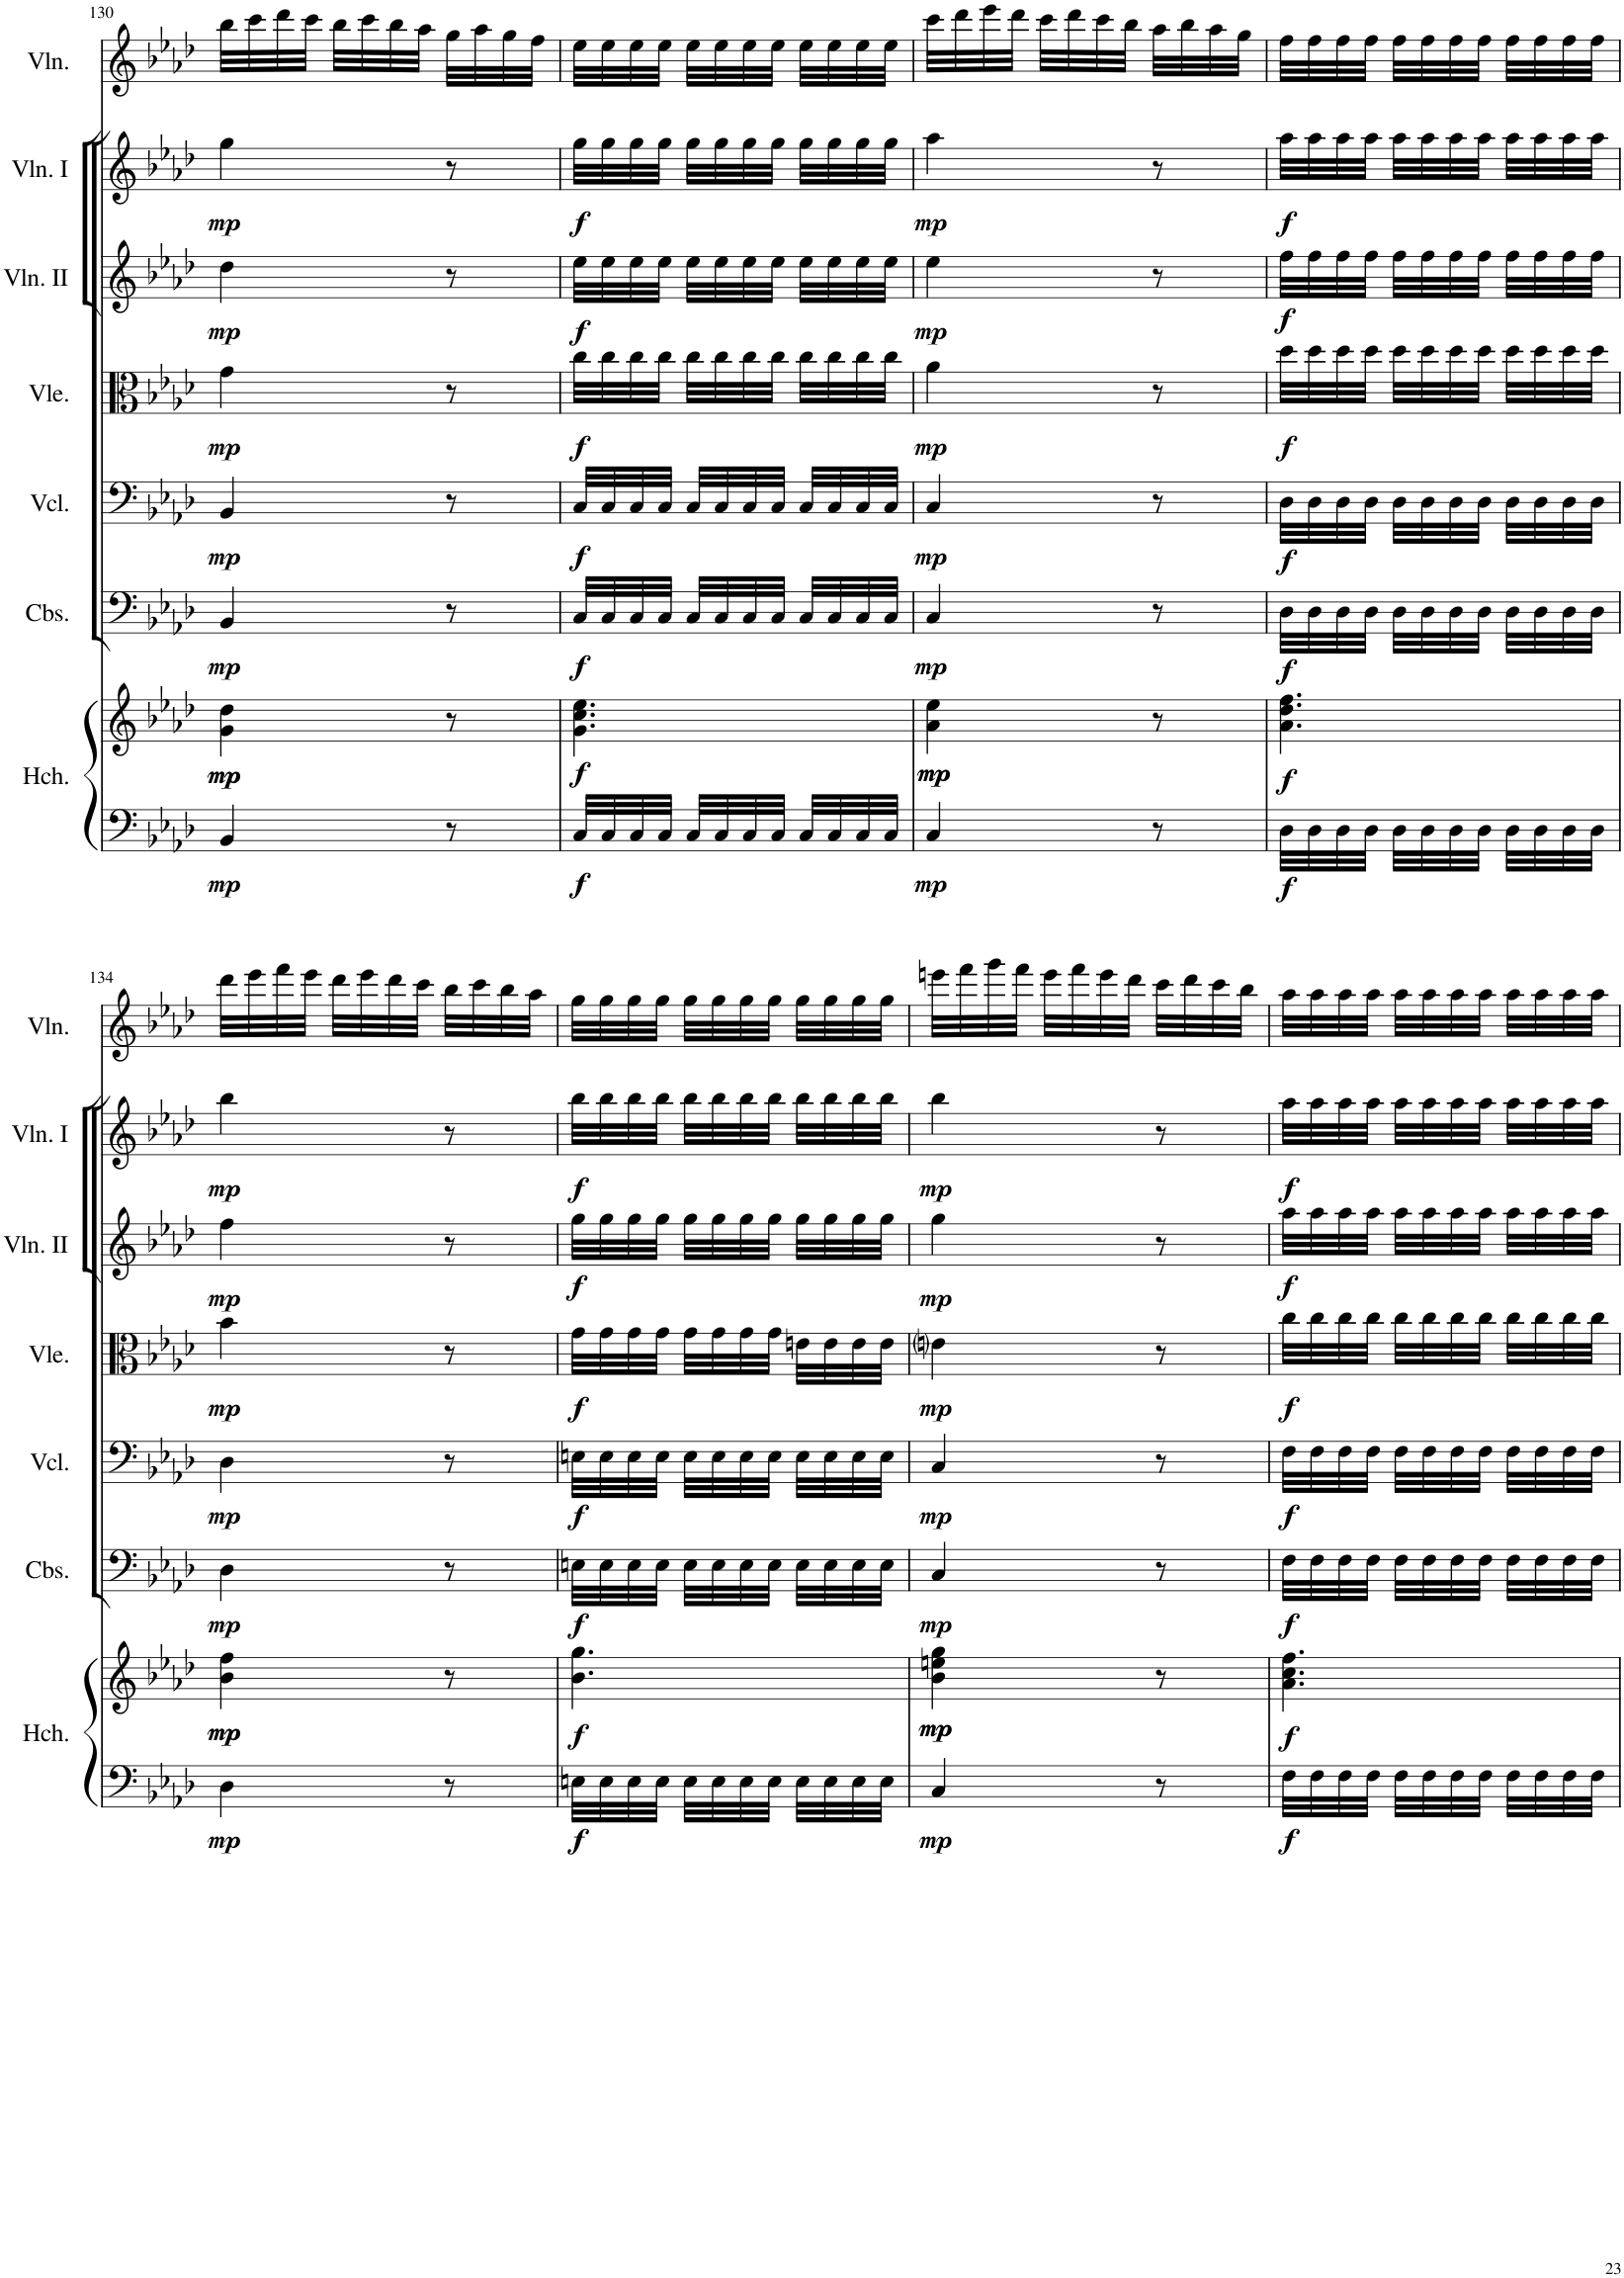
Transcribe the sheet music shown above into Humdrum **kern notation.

**kern	**kern	**dynam	**kern	**dynam	**kern	**dynam	**kern	**dynam	**kern	**dynam	**kern	**dynam	**kern
*part7	*part7	*part7	*part6	*part6	*part5	*part5	*part4	*part4	*part3	*part3	*part2	*part2	*part1
*staff8	*staff7	*staff7/8	*staff6	*staff6	*staff5	*staff5	*staff4	*staff4	*staff3	*staff3	*staff2	*staff2	*staff1
*I"Organ or Harpsichord	*	*	*I"Contrabassi	*	*I"Violoncelli	*	*I"Viole	*	*I"Violino II	*	*I"Violino I	*	*I"Violino principale
*I'Hch.	*	*	*I'Cbs.	*	*I'Vcl.	*	*I'Vle.	*	*I'Vln. II	*	*I'Vln. I	*	*I'Vln.
!!LO:PB:g=z
*clefF4	*clefG2	*	*clefF4	*	*clefF4	*	*clefC3	*	*clefG2	*	*clefG2	*	*clefG2
*	*	*	*Trd7c12	*	*	*	*	*	*	*	*	*	*
*k[b-e-a-d-]	*k[b-e-a-d-]	*	*k[b-e-a-d-]	*	*k[b-e-a-d-]	*	*k[b-e-a-d-]	*	*k[b-e-a-d-]	*	*k[b-e-a-d-]	*	*k[b-e-a-d-]
*M3/8	*M3/8	*	*M3/8	*	*M3/8	*	*M3/8	*	*M3/8	*	*M3/8	*	*M3/8
=130	=130	=130	=130	=130	=130	=130	=130	=130	=130	=130	=130	=130	=130
!	!	!LO:DY:b=2	!	!	!	!	!	!	!	!	!	!	!
!	!	!LO:DY:n=1:b	!	!	!	!	!	!	!	!	!	!	!
!	!	!LO:DY:n=2:b	!	!LO:DY:b	!	!LO:DY:b	!	!LO:DY:b	!	!LO:DY:b	!	!LO:DY:b	!
4BB-/	4g\ 4dd-\	mp mp mp	4BB-/	mp	4BB-/	mp	4g\	mp	4dd-\	mp	4gg\	mp	32bb-\LLL
.	.	.	.	.	.	.	.	.	.	.	.	.	32ccc\
.	.	.	.	.	.	.	.	.	.	.	.	.	32ddd-\
.	.	.	.	.	.	.	.	.	.	.	.	.	32ccc\JJJ
.	.	.	.	.	.	.	.	.	.	.	.	.	32bb-\LLL
.	.	.	.	.	.	.	.	.	.	.	.	.	32ccc\
.	.	.	.	.	.	.	.	.	.	.	.	.	32bb-\
.	.	.	.	.	.	.	.	.	.	.	.	.	32aa-\JJJ
8r	8r	.	8r	.	8r	.	8r	.	8r	.	8r	.	32gg\LLL
.	.	.	.	.	.	.	.	.	.	.	.	.	32aa-\
.	.	.	.	.	.	.	.	.	.	.	.	.	32gg\
.	.	.	.	.	.	.	.	.	.	.	.	.	32ff\JJJ
=131	=131	=131	=131	=131	=131	=131	=131	=131	=131	=131	=131	=131	=131
!	!	!LO:DY:b=2	!	!	!	!	!	!	!	!	!	!	!
!	!	!LO:DY:n=1:b	!	!LO:DY:b	!	!LO:DY:b	!	!LO:DY:b	!	!LO:DY:b	!	!LO:DY:b	!
32C/LLL	4.g\ 4.cc\ 4.ee-\	f f	32C/LLL	f	32C/LLL	f	32cc\LLL	f	32ee-\LLL	f	32gg\LLL	f	32ee-\LLL
32C/	.	.	32C/	.	32C/	.	32cc\	.	32ee-\	.	32gg\	.	32ee-\
32C/	.	.	32C/	.	32C/	.	32cc\	.	32ee-\	.	32gg\	.	32ee-\
32C/JJJ	.	.	32C/JJJ	.	32C/JJJ	.	32cc\JJJ	.	32ee-\JJJ	.	32gg\JJJ	.	32ee-\JJJ
32C/LLL	.	.	32C/LLL	.	32C/LLL	.	32cc\LLL	.	32ee-\LLL	.	32gg\LLL	.	32ee-\LLL
32C/	.	.	32C/	.	32C/	.	32cc\	.	32ee-\	.	32gg\	.	32ee-\
32C/	.	.	32C/	.	32C/	.	32cc\	.	32ee-\	.	32gg\	.	32ee-\
32C/JJJ	.	.	32C/JJJ	.	32C/JJJ	.	32cc\JJJ	.	32ee-\JJJ	.	32gg\JJJ	.	32ee-\JJJ
32C/LLL	.	.	32C/LLL	.	32C/LLL	.	32cc\LLL	.	32ee-\LLL	.	32gg\LLL	.	32ee-\LLL
32C/	.	.	32C/	.	32C/	.	32cc\	.	32ee-\	.	32gg\	.	32ee-\
32C/	.	.	32C/	.	32C/	.	32cc\	.	32ee-\	.	32gg\	.	32ee-\
32C/JJJ	.	.	32C/JJJ	.	32C/JJJ	.	32cc\JJJ	.	32ee-\JJJ	.	32gg\JJJ	.	32ee-\JJJ
=132	=132	=132	=132	=132	=132	=132	=132	=132	=132	=132	=132	=132	=132
!	!	!LO:DY:b=2	!	!	!	!	!	!	!	!	!	!	!
!	!	!LO:DY:n=1:b	!	!	!	!	!	!	!	!	!	!	!
!	!	!LO:DY:n=2:b	!	!LO:DY:b	!	!LO:DY:b	!	!LO:DY:b	!	!LO:DY:b	!	!LO:DY:b	!
4C/	4a-\ 4ee-\	mp mp mp	4C/	mp	4C/	mp	4a-\	mp	4ee-\	mp	4aa-\	mp	32ccc\LLL
.	.	.	.	.	.	.	.	.	.	.	.	.	32ddd-\
.	.	.	.	.	.	.	.	.	.	.	.	.	32eee-\
.	.	.	.	.	.	.	.	.	.	.	.	.	32ddd-\JJJ
.	.	.	.	.	.	.	.	.	.	.	.	.	32ccc\LLL
.	.	.	.	.	.	.	.	.	.	.	.	.	32ddd-\
.	.	.	.	.	.	.	.	.	.	.	.	.	32ccc\
.	.	.	.	.	.	.	.	.	.	.	.	.	32bb-\JJJ
8r	8r	.	8r	.	8r	.	8r	.	8r	.	8r	.	32aa-\LLL
.	.	.	.	.	.	.	.	.	.	.	.	.	32bb-\
.	.	.	.	.	.	.	.	.	.	.	.	.	32aa-\
.	.	.	.	.	.	.	.	.	.	.	.	.	32gg\JJJ
=133	=133	=133	=133	=133	=133	=133	=133	=133	=133	=133	=133	=133	=133
!	!	!LO:DY:b=2	!	!	!	!	!	!	!	!	!	!	!
!	!	!LO:DY:n=1:b	!	!LO:DY:b	!	!LO:DY:b	!	!LO:DY:b	!	!LO:DY:b	!	!LO:DY:b	!
32D-\LLL	4.a-\ 4.dd-\ 4.ff\	f f	32D-\LLL	f	32D-\LLL	f	32dd-\LLL	f	32ff\LLL	f	32aa-\LLL	f	32ff\LLL
32D-\	.	.	32D-\	.	32D-\	.	32dd-\	.	32ff\	.	32aa-\	.	32ff\
32D-\	.	.	32D-\	.	32D-\	.	32dd-\	.	32ff\	.	32aa-\	.	32ff\
32D-\JJJ	.	.	32D-\JJJ	.	32D-\JJJ	.	32dd-\JJJ	.	32ff\JJJ	.	32aa-\JJJ	.	32ff\JJJ
32D-\LLL	.	.	32D-\LLL	.	32D-\LLL	.	32dd-\LLL	.	32ff\LLL	.	32aa-\LLL	.	32ff\LLL
32D-\	.	.	32D-\	.	32D-\	.	32dd-\	.	32ff\	.	32aa-\	.	32ff\
32D-\	.	.	32D-\	.	32D-\	.	32dd-\	.	32ff\	.	32aa-\	.	32ff\
32D-\JJJ	.	.	32D-\JJJ	.	32D-\JJJ	.	32dd-\JJJ	.	32ff\JJJ	.	32aa-\JJJ	.	32ff\JJJ
32D-\LLL	.	.	32D-\LLL	.	32D-\LLL	.	32dd-\LLL	.	32ff\LLL	.	32aa-\LLL	.	32ff\LLL
32D-\	.	.	32D-\	.	32D-\	.	32dd-\	.	32ff\	.	32aa-\	.	32ff\
32D-\	.	.	32D-\	.	32D-\	.	32dd-\	.	32ff\	.	32aa-\	.	32ff\
32D-\JJJ	.	.	32D-\JJJ	.	32D-\JJJ	.	32dd-\JJJ	.	32ff\JJJ	.	32aa-\JJJ	.	32ff\JJJ
!!LO:LB:g=z
=134	=134	=134	=134	=134	=134	=134	=134	=134	=134	=134	=134	=134	=134
!	!	!LO:DY:b=2	!	!	!	!	!	!	!	!	!	!	!
!	!	!LO:DY:n=1:b	!	!	!	!	!	!	!	!	!	!	!
!	!	!LO:DY:n=2:b	!	!LO:DY:b	!	!LO:DY:b	!	!LO:DY:b	!	!LO:DY:b	!	!LO:DY:b	!
4D-\	4b-\ 4ff\	mp mp mp	4D-\	mp	4D-\	mp	4b-\	mp	4ff\	mp	4bb-\	mp	32ddd-\LLL
.	.	.	.	.	.	.	.	.	.	.	.	.	32eee-\
.	.	.	.	.	.	.	.	.	.	.	.	.	32fff\
.	.	.	.	.	.	.	.	.	.	.	.	.	32eee-\JJJ
.	.	.	.	.	.	.	.	.	.	.	.	.	32ddd-\LLL
.	.	.	.	.	.	.	.	.	.	.	.	.	32eee-\
.	.	.	.	.	.	.	.	.	.	.	.	.	32ddd-\
.	.	.	.	.	.	.	.	.	.	.	.	.	32ccc\JJJ
8r	8r	.	8r	.	8r	.	8r	.	8r	.	8r	.	32bb-\LLL
.	.	.	.	.	.	.	.	.	.	.	.	.	32ccc\
.	.	.	.	.	.	.	.	.	.	.	.	.	32bb-\
.	.	.	.	.	.	.	.	.	.	.	.	.	32aa-\JJJ
=135	=135	=135	=135	=135	=135	=135	=135	=135	=135	=135	=135	=135	=135
!	!	!LO:DY:b=2	!	!	!	!	!	!	!	!	!	!	!
!	!	!LO:DY:n=1:b	!	!LO:DY:b	!	!LO:DY:b	!	!LO:DY:b	!	!LO:DY:b	!	!LO:DY:b	!
32En\LLL	4.b-\ 4.gg\	f f	32En\LLL	f	32En\LLL	f	32g\LLL	f	32gg\LLL	f	32bb-\LLL	f	32gg\LLL
32E\	.	.	32E\	.	32E\	.	32g\	.	32gg\	.	32bb-\	.	32gg\
32E\	.	.	32E\	.	32E\	.	32g\	.	32gg\	.	32bb-\	.	32gg\
32E\JJJ	.	.	32E\JJJ	.	32E\JJJ	.	32g\JJJ	.	32gg\JJJ	.	32bb-\JJJ	.	32gg\JJJ
32E\LLL	.	.	32E\LLL	.	32E\LLL	.	32g\LLL	.	32gg\LLL	.	32bb-\LLL	.	32gg\LLL
32E\	.	.	32E\	.	32E\	.	32g\	.	32gg\	.	32bb-\	.	32gg\
32E\	.	.	32E\	.	32E\	.	32g\	.	32gg\	.	32bb-\	.	32gg\
32E\JJJ	.	.	32E\JJJ	.	32E\JJJ	.	32g\JJJ	.	32gg\JJJ	.	32bb-\JJJ	.	32gg\JJJ
32E\LLL	.	.	32E\LLL	.	32E\LLL	.	32en\LLL	.	32gg\LLL	.	32bb-\LLL	.	32gg\LLL
32E\	.	.	32E\	.	32E\	.	32e\	.	32gg\	.	32bb-\	.	32gg\
32E\	.	.	32E\	.	32E\	.	32e\	.	32gg\	.	32bb-\	.	32gg\
32E\JJJ	.	.	32E\JJJ	.	32E\JJJ	.	32e\JJJ	.	32gg\JJJ	.	32bb-\JJJ	.	32gg\JJJ
=136	=136	=136	=136	=136	=136	=136	=136	=136	=136	=136	=136	=136	=136
!	!	!LO:DY:b=2	!	!	!	!	!	!	!	!	!	!	!
!	!	!LO:DY:n=1:b	!	!	!	!	!	!	!	!	!	!	!
!	!	!LO:DY:n=2:b	!	!LO:DY:b	!	!LO:DY:b	!	!LO:DY:b	!	!LO:DY:b	!	!LO:DY:b	!
4C/	4b-\ 4een\ 4gg\	mp mp mp	4C/	mp	4C/	mp	4eni\	mp	4gg\	mp	4bb-\	mp	32eeen\LLL
.	.	.	.	.	.	.	.	.	.	.	.	.	32fff\
.	.	.	.	.	.	.	.	.	.	.	.	.	32ggg\
.	.	.	.	.	.	.	.	.	.	.	.	.	32fff\JJJ
.	.	.	.	.	.	.	.	.	.	.	.	.	32eee\LLL
.	.	.	.	.	.	.	.	.	.	.	.	.	32fff\
.	.	.	.	.	.	.	.	.	.	.	.	.	32eee\
.	.	.	.	.	.	.	.	.	.	.	.	.	32ddd-\JJJ
8r	8r	.	8r	.	8r	.	8r	.	8r	.	8r	.	32ccc\LLL
.	.	.	.	.	.	.	.	.	.	.	.	.	32ddd-\
.	.	.	.	.	.	.	.	.	.	.	.	.	32ccc\
.	.	.	.	.	.	.	.	.	.	.	.	.	32bb-\JJJ
=137	=137	=137	=137	=137	=137	=137	=137	=137	=137	=137	=137	=137	=137
!	!	!LO:DY:b=2	!	!	!	!	!	!	!	!	!	!	!
!	!	!LO:DY:n=1:b	!	!LO:DY:b	!	!LO:DY:b	!	!LO:DY:b	!	!LO:DY:b	!	!LO:DY:b	!
32F\LLL	4.a-\ 4.cc\ 4.ff\	f f	32F\LLL	f	32F\LLL	f	32cc\LLL	f	32aa-\LLL	f	32aa-\LLL	f	32aa-\LLL
32F\	.	.	32F\	.	32F\	.	32cc\	.	32aa-\	.	32aa-\	.	32aa-\
32F\	.	.	32F\	.	32F\	.	32cc\	.	32aa-\	.	32aa-\	.	32aa-\
32F\JJJ	.	.	32F\JJJ	.	32F\JJJ	.	32cc\JJJ	.	32aa-\JJJ	.	32aa-\JJJ	.	32aa-\JJJ
32F\LLL	.	.	32F\LLL	.	32F\LLL	.	32cc\LLL	.	32aa-\LLL	.	32aa-\LLL	.	32aa-\LLL
32F\	.	.	32F\	.	32F\	.	32cc\	.	32aa-\	.	32aa-\	.	32aa-\
32F\	.	.	32F\	.	32F\	.	32cc\	.	32aa-\	.	32aa-\	.	32aa-\
32F\JJJ	.	.	32F\JJJ	.	32F\JJJ	.	32cc\JJJ	.	32aa-\JJJ	.	32aa-\JJJ	.	32aa-\JJJ
32F\LLL	.	.	32F\LLL	.	32F\LLL	.	32cc\LLL	.	32aa-\LLL	.	32aa-\LLL	.	32aa-\LLL
32F\	.	.	32F\	.	32F\	.	32cc\	.	32aa-\	.	32aa-\	.	32aa-\
32F\	.	.	32F\	.	32F\	.	32cc\	.	32aa-\	.	32aa-\	.	32aa-\
32F\JJJ	.	.	32F\JJJ	.	32F\JJJ	.	32cc\JJJ	.	32aa-\JJJ	.	32aa-\JJJ	.	32aa-\JJJ
=	=	=	=	=	=	=	=	=	=	=	=	=	=
*-	*-	*-	*-	*-	*-	*-	*-	*-	*-	*-	*-	*-	*-
